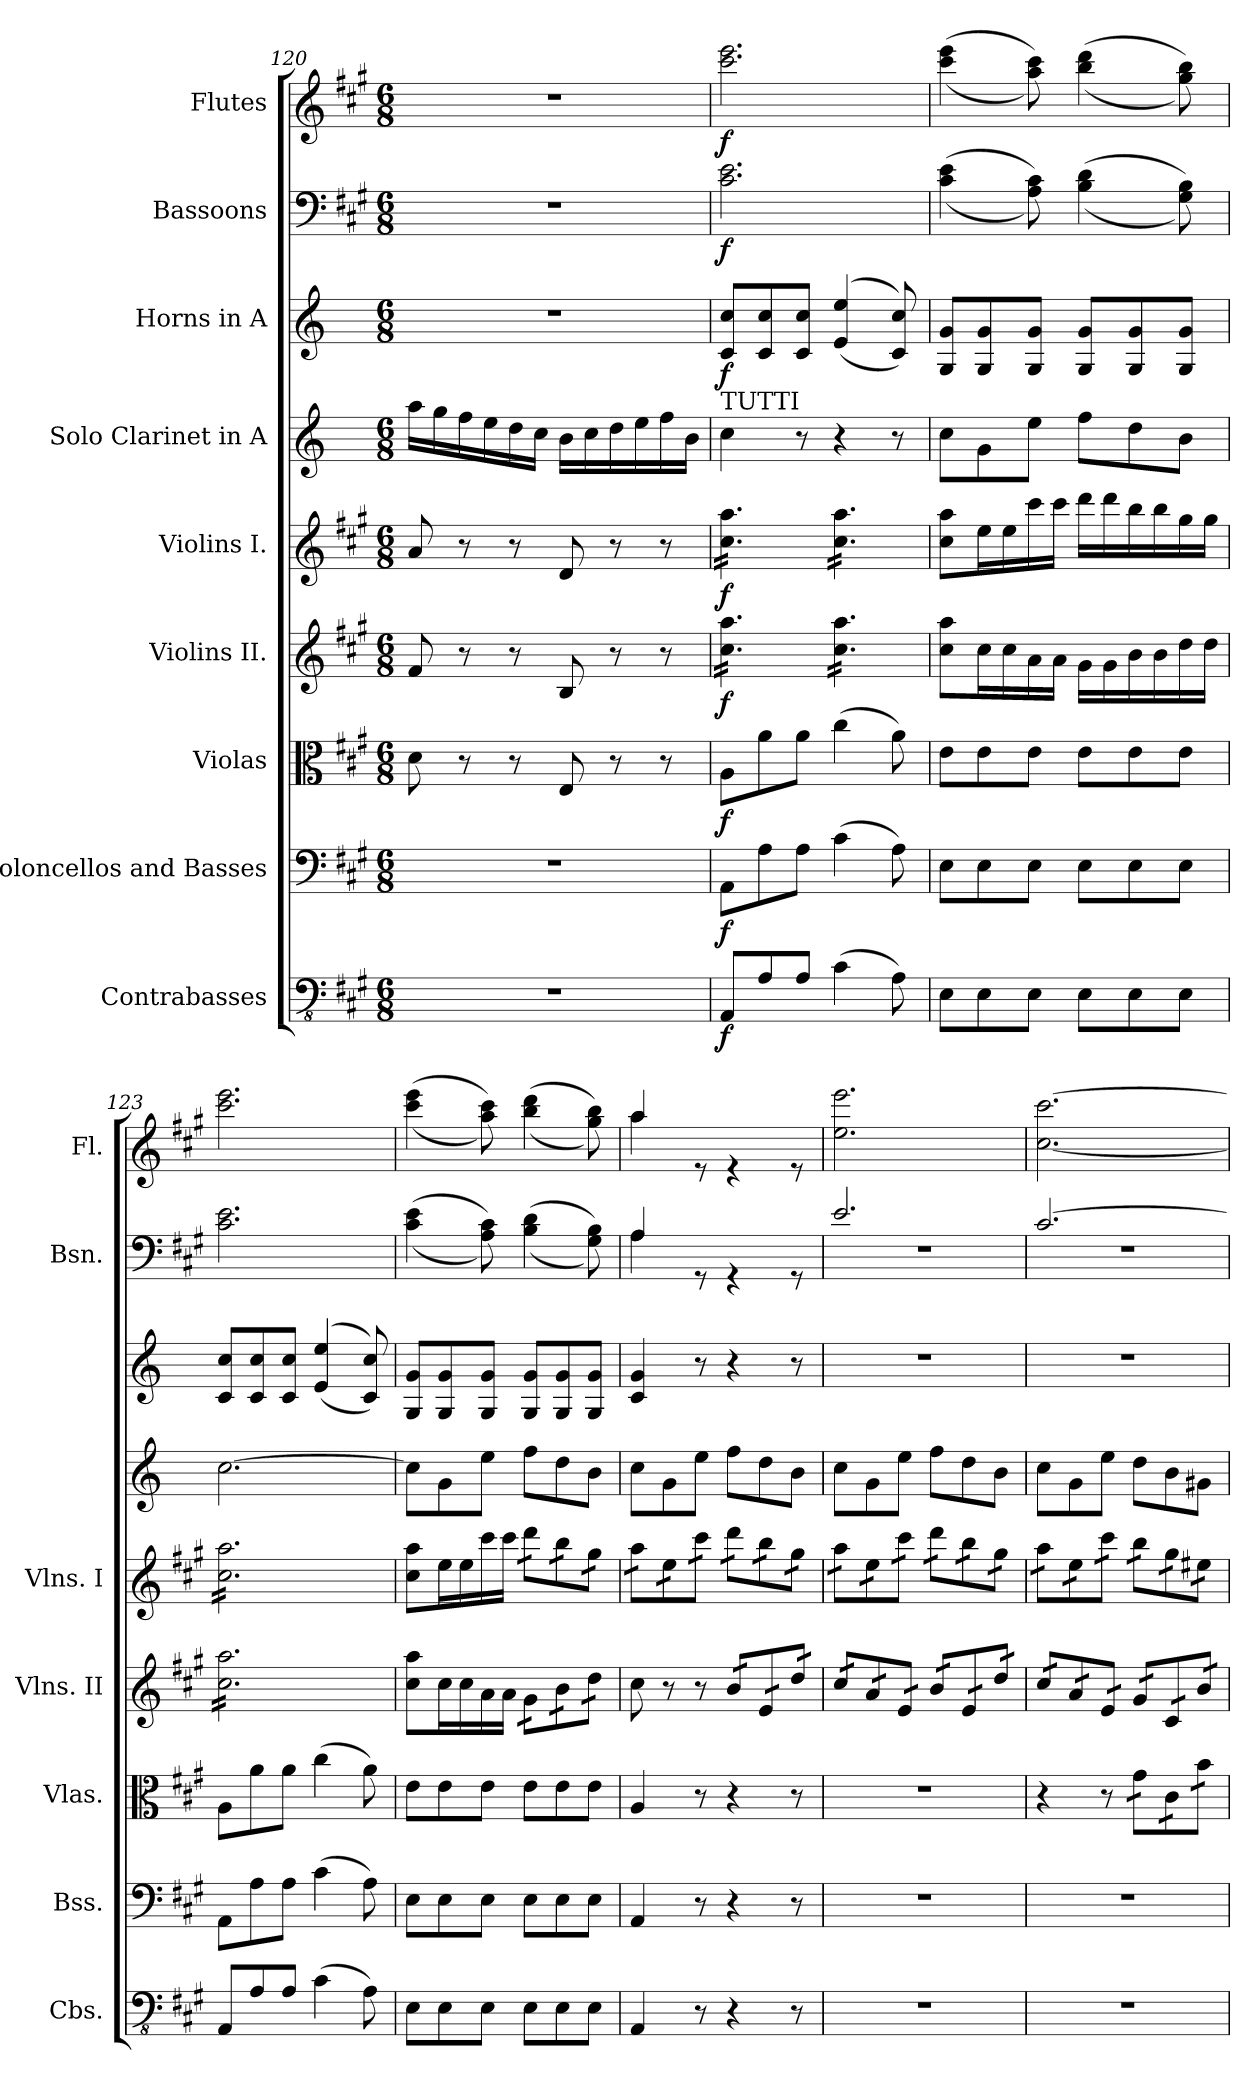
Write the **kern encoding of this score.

**kern	**dynam	**kern	**dynam	**kern	**dynam	**kern	**dynam	**kern	**dynam	**kern	**kern	**dynam	**kern	**dynam	**kern	**dynam
*part9	*part9	*part8	*part8	*part7	*part7	*part6	*part6	*part5	*part5	*part4	*part3	*part3	*part2	*part2	*part1	*part1
*staff9	*staff9	*staff8	*staff8	*staff7	*staff7	*staff6	*staff6	*staff5	*staff5	*staff4	*staff3	*staff3	*staff2	*staff2	*staff1	*staff1
*I"Contrabasses	*	*I"Violoncellos and Basses	*	*I"Violas	*	*I"Violins II.	*	*I"Violins I.	*	*I"Solo Clarinet in A	*I"Horns in A	*	*I"Bassoons	*	*I"Flutes	*
*I'Cbs.	*	*I'Bss.	*	*I'Vlas.	*	*I'Vlns. II	*	*I'Vlns. I	*	*	*	*	*I'Bsn.	*	*I'Fl.	*
*clefFv4	*	*clefF4	*	*clefC3	*	*clefG2	*	*clefG2	*	*clefG2	*clefG2	*	*clefF4	*	*clefG2	*
*	*	*	*	*	*	*	*	*	*	*ITrd2c3	*ITrd2c3	*	*	*	*	*
*k[f#c#g#]	*	*k[f#c#g#]	*	*k[f#c#g#]	*	*k[f#c#g#]	*	*k[f#c#g#]	*	*k[f#c#g#]	*k[f#c#g#]	*	*k[f#c#g#]	*	*k[f#c#g#]	*
*M6/8	*	*M6/8	*	*M6/8	*	*M6/8	*	*M6/8	*	*M6/8	*M6/8	*	*M6/8	*	*M6/8	*
=120	=120	=120	=120	=120	=120	=120	=120	=120	=120	=120	=120	=120	=120	=120	=120	=120
2.r	.	2.r	.	8d\	.	8f#/	.	8a/	.	16ff#\LL	2.r	.	2.r	.	2.r	.
.	.	.	.	.	.	.	.	.	.	16ee\	.	.	.	.	.	.
.	.	.	.	8r	.	8r	.	8r	.	16dd\	.	.	.	.	.	.
.	.	.	.	.	.	.	.	.	.	16cc#\	.	.	.	.	.	.
.	.	.	.	8r	.	8r	.	8r	.	16b\	.	.	.	.	.	.
.	.	.	.	.	.	.	.	.	.	16a\JJ	.	.	.	.	.	.
.	.	.	.	8E/	.	8B/	.	8d/	.	16g#\LL	.	.	.	.	.	.
.	.	.	.	.	.	.	.	.	.	16a\	.	.	.	.	.	.
.	.	.	.	8r	.	8r	.	8r	.	16b\	.	.	.	.	.	.
.	.	.	.	.	.	.	.	.	.	16cc#\	.	.	.	.	.	.
.	.	.	.	8r	.	8r	.	8r	.	16dd\	.	.	.	.	.	.
.	.	.	.	.	.	.	.	.	.	16g#\JJ	.	.	.	.	.	.
=121	=121	=121	=121	=121	=121	=121	=121	=121	=121	=121	=121	=121	=121	=121	=121	=121
!	!	!	!	!	!	!	!	!	!	!LO:TX:a:t=TUTTI	!	!	!	!	!	!
!	!LO:DY:b	!	!LO:DY:b	!	!LO:DY:b	!	!LO:DY:b	!	!LO:DY:b	!	!	!LO:DY:b	!	!LO:DY:b	!	!LO:DY:b
*	*	*	*	*	*	*tremolo	*	*	*	*	*	*	*	*	*	*
*	*	*	*	*	*	*	*	*tremolo	*	*	*	*	*	*	*	*
8AAA/L	f	8AA\L	f	8A\L	f	16cc#\ 16aa\LL	f	16cc#\ 16aa\LL	f	4a\	8A/ 8a/L	f	2.c#\ 2.e\	f	2.ccc#\ 2.eee\	f
.	.	.	.	.	.	16cc#\ 16aa\	.	16cc#\ 16aa\	.	.	.	.	.	.	.	.
8AA/	.	8A\	.	8a\	.	16cc#\ 16aa\	.	16cc#\ 16aa\	.	.	8A/ 8a/	.	.	.	.	.
.	.	.	.	.	.	16cc#\ 16aa\	.	16cc#\ 16aa\	.	.	.	.	.	.	.	.
8AA/J	.	8A\J	.	8a\J	.	16cc#\ 16aa\	.	16cc#\ 16aa\	.	8r	8A/ 8a/J	.	.	.	.	.
.	.	.	.	.	.	16cc#\ 16aa\JJ	.	16cc#\ 16aa\JJ	.	.	.	.	.	.	.	.
(>4C#\	.	(>4c#\	.	(>4cc#\	.	16cc#\ 16aa\LL	.	16cc#\ 16aa\LL	.	4r	(>(<4c#/ 4cc#/	.	.	.	.	.
.	.	.	.	.	.	16cc#\ 16aa\	.	16cc#\ 16aa\	.	.	.	.	.	.	.	.
.	.	.	.	.	.	16cc#\ 16aa\	.	16cc#\ 16aa\	.	.	.	.	.	.	.	.
.	.	.	.	.	.	16cc#\ 16aa\	.	16cc#\ 16aa\	.	.	.	.	.	.	.	.
8AA\)	.	8A\)	.	8a\)	.	16cc#\ 16aa\	.	16cc#\ 16aa\	.	8r	8A/ 8a/))	.	.	.	.	.
.	.	.	.	.	.	16cc#\ 16aa\JJ	.	16cc#\ 16aa\JJ	.	.	.	.	.	.	.	.
*	*	*	*	*	*	*	*	*Xtremolo	*	*	*	*	*	*	*	*
*	*	*	*	*	*	*Xtremolo	*	*	*	*	*	*	*	*	*	*
=122	=122	=122	=122	=122	=122	=122	=122	=122	=122	=122	=122	=122	=122	=122	=122	=122
8EE\L	.	8E\L	.	8e\L	.	8cc#\ 8aa\L	.	8cc#\ 8aa\L	.	8a\L	8E/ 8e/L	.	(<(>4c#\ 4e\	.	(<(>4ccc#\ 4eee\	.
8EE\	.	8E\	.	8e\	.	16cc#\L	.	16ee\L	.	8e\	8E/ 8e/	.	.	.	.	.
.	.	.	.	.	.	16cc#\	.	16ee\	.	.	.	.	.	.	.	.
8EE\J	.	8E\J	.	8e\J	.	16a\	.	16ccc#\	.	8cc#\J	8E/ 8e/J	.	8A\ 8c#\))	.	8aa\ 8ccc#\))	.
.	.	.	.	.	.	16a\JJ	.	16ccc#\JJ	.	.	.	.	.	.	.	.
8EE\L	.	8E\L	.	8e\L	.	16g#\LL	.	16ddd\LL	.	8dd\L	8E/ 8e/L	.	(<(>4B\ 4d\	.	(<(>4bb\ 4ddd\	.
.	.	.	.	.	.	16g#\	.	16ddd\	.	.	.	.	.	.	.	.
8EE\	.	8E\	.	8e\	.	16b\	.	16bb\	.	8b\	8E/ 8e/	.	.	.	.	.
.	.	.	.	.	.	16b\	.	16bb\	.	.	.	.	.	.	.	.
8EE\J	.	8E\J	.	8e\J	.	16dd\	.	16gg#\	.	8g#\J	8E/ 8e/J	.	8G#\ 8B\))	.	8gg#\ 8bb\))	.
.	.	.	.	.	.	16dd\JJ	.	16gg#\JJ	.	.	.	.	.	.	.	.
=123	=123	=123	=123	=123	=123	=123	=123	=123	=123	=123	=123	=123	=123	=123	=123	=123
*	*	*	*	*	*	*tremolo	*	*	*	*	*	*	*	*	*	*
*	*	*	*	*	*	*	*	*tremolo	*	*	*	*	*	*	*	*
8AAA/L	.	8AA\L	.	8A\L	.	16cc#\ 16aa\LL	.	16cc#\ 16aa\LL	.	[2.a\	8A/ 8a/L	.	2.c#\ 2.e\	.	2.ccc#\ 2.eee\	.
.	.	.	.	.	.	16cc#\ 16aa\	.	16cc#\ 16aa\	.	.	.	.	.	.	.	.
8AA/	.	8A\	.	8a\	.	16cc#\ 16aa\	.	16cc#\ 16aa\	.	.	8A/ 8a/	.	.	.	.	.
.	.	.	.	.	.	16cc#\ 16aa\	.	16cc#\ 16aa\	.	.	.	.	.	.	.	.
8AA/J	.	8A\J	.	8a\J	.	16cc#\ 16aa\	.	16cc#\ 16aa\	.	.	8A/ 8a/J	.	.	.	.	.
.	.	.	.	.	.	16cc#\ 16aa\	.	16cc#\ 16aa\	.	.	.	.	.	.	.	.
(>4C#\	.	(>4c#\	.	(>4cc#\	.	16cc#\ 16aa\	.	16cc#\ 16aa\	.	.	(>(<4c#/ 4cc#/	.	.	.	.	.
.	.	.	.	.	.	16cc#\ 16aa\	.	16cc#\ 16aa\	.	.	.	.	.	.	.	.
.	.	.	.	.	.	16cc#\ 16aa\	.	16cc#\ 16aa\	.	.	.	.	.	.	.	.
.	.	.	.	.	.	16cc#\ 16aa\	.	16cc#\ 16aa\	.	.	.	.	.	.	.	.
8AA\)	.	8A\)	.	8a\)	.	16cc#\ 16aa\	.	16cc#\ 16aa\	.	.	8A/ 8a/))	.	.	.	.	.
.	.	.	.	.	.	16cc#\ 16aa\JJ	.	16cc#\ 16aa\JJ	.	.	.	.	.	.	.	.
*	*	*	*	*	*	*	*	*Xtremolo	*	*	*	*	*	*	*	*
*	*	*	*	*	*	*Xtremolo	*	*	*	*	*	*	*	*	*	*
=124	=124	=124	=124	=124	=124	=124	=124	=124	=124	=124	=124	=124	=124	=124	=124	=124
8EE\L	.	8E\L	.	8e\L	.	8cc#\ 8aa\L	.	8cc#\ 8aa\L	.	8a\L]	8E/ 8e/L	.	(<(>4c#\ 4e\	.	(<(>4ccc#\ 4eee\	.
8EE\	.	8E\	.	8e\	.	16cc#\L	.	16ee\L	.	8e\	8E/ 8e/	.	.	.	.	.
.	.	.	.	.	.	16cc#\	.	16ee\	.	.	.	.	.	.	.	.
8EE\J	.	8E\J	.	8e\J	.	16a\	.	16ccc#\	.	8cc#\J	8E/ 8e/J	.	8A\ 8c#\))	.	8aa\ 8ccc#\))	.
.	.	.	.	.	.	16a\JJ	.	16ccc#\JJ	.	.	.	.	.	.	.	.
*	*	*	*	*	*	*tremolo	*	*	*	*	*	*	*	*	*	*
*	*	*	*	*	*	*	*	*tremolo	*	*	*	*	*	*	*	*
8EE\L	.	8E\L	.	8e\L	.	16g#\LL	.	16ddd\LL	.	8dd\L	8E/ 8e/L	.	(<(>4B\ 4d\	.	(<(>4bb\ 4ddd\	.
.	.	.	.	.	.	16g#\	.	16ddd\	.	.	.	.	.	.	.	.
8EE\	.	8E\	.	8e\	.	16b\	.	16bb\	.	8b\	8E/ 8e/	.	.	.	.	.
.	.	.	.	.	.	16b\	.	16bb\	.	.	.	.	.	.	.	.
8EE\J	.	8E\J	.	8e\J	.	16dd\	.	16gg#\	.	8g#\J	8E/ 8e/J	.	8G#\ 8B\))	.	8gg#\ 8bb\))	.
.	.	.	.	.	.	16dd\JJ	.	16gg#\JJ	.	.	.	.	.	.	.	.
*	*	*	*	*	*	*Xtremolo	*	*	*	*	*	*	*	*	*	*
!!LO:LB:g=z
=125	=125	=125	=125	=125	=125	=125	=125	=125	=125	=125	=125	=125	=125	=125	=125	=125
*	*	*	*	*	*	*	*	*	*	*	*	*	*^	*	*^	*
4AAA/	.	4AA/	.	4A/	.	8cc#\	.	16aa\LL	.	8a\L	4A/ 4e/	.	4A/	4A\	.	4aa/	4aa\	.
.	.	.	.	.	.	.	.	16aa\	.	.	.	.	.	.	.	.	.	.
.	.	.	.	.	.	8r	.	16ee\	.	8e\	.	.	.	.	.	.	.	.
.	.	.	.	.	.	.	.	16ee\	.	.	.	.	.	.	.	.	.	.
8r	.	8r	.	8r	.	8r	.	16ccc#\	.	8cc#\J	8r	.	8rGG	2ryy	.	8re	2ryy	.
.	.	.	.	.	.	.	.	16ccc#\JJ	.	.	.	.	.	.	.	.	.	.
*	*	*	*	*	*	*tremolo	*	*	*	*	*	*	*	*	*	*	*	*
4r	.	4r	.	4r	.	16b/LL	.	16ddd\LL	.	8dd\L	4r	.	4rGG	.	.	4re	.	.
.	.	.	.	.	.	16b/	.	16ddd\	.	.	.	.	.	.	.	.	.	.
.	.	.	.	.	.	16e/	.	16bb\	.	8b\	.	.	.	.	.	.	.	.
.	.	.	.	.	.	16e/	.	16bb\	.	.	.	.	.	.	.	.	.	.
8r	.	8r	.	8r	.	16dd/	.	16gg#\	.	8g#\J	8r	.	8rGG	.	.	8re	.	.
.	.	.	.	.	.	16dd/JJ	.	16gg#\JJ	.	.	.	.	.	.	.	.	.	.
*	*	*	*	*	*	*	*	*	*	*	*	*	*	*	*	*v	*v	*
=126	=126	=126	=126	=126	=126	=126	=126	=126	=126	=126	=126	=126	=126	=126	=126	=126	=126
2.r	.	2.r	.	2.r	.	16cc#/LL	.	16aa\LL	.	8a\L	2.r	.	2.e/	2.rF	.	2.ee\ 2.eee\	.
.	.	.	.	.	.	16cc#/	.	16aa\	.	.	.	.	.	.	.	.	.
.	.	.	.	.	.	16a/	.	16ee\	.	8e\	.	.	.	.	.	.	.
.	.	.	.	.	.	16a/	.	16ee\	.	.	.	.	.	.	.	.	.
.	.	.	.	.	.	16e/	.	16ccc#\	.	8cc#\J	.	.	.	.	.	.	.
.	.	.	.	.	.	16e/JJ	.	16ccc#\JJ	.	.	.	.	.	.	.	.	.
.	.	.	.	.	.	16b/LL	.	16ddd\LL	.	8dd\L	.	.	.	.	.	.	.
.	.	.	.	.	.	16b/	.	16ddd\	.	.	.	.	.	.	.	.	.
.	.	.	.	.	.	16e/	.	16bb\	.	8b\	.	.	.	.	.	.	.
.	.	.	.	.	.	16e/	.	16bb\	.	.	.	.	.	.	.	.	.
.	.	.	.	.	.	16dd/	.	16gg#\	.	8g#\J	.	.	.	.	.	.	.
.	.	.	.	.	.	16dd/JJ	.	16gg#\JJ	.	.	.	.	.	.	.	.	.
=127	=127	=127	=127	=127	=127	=127	=127	=127	=127	=127	=127	=127	=127	=127	=127	=127	=127
2.r	.	2.r	.	4r	.	16cc#/LL	.	16aa\LL	.	8a\L	2.r	.	[2.c#/	2.rF	.	[2.cc#\ [2.ccc#\	.
.	.	.	.	.	.	16cc#/	.	16aa\	.	.	.	.	.	.	.	.	.
.	.	.	.	.	.	16a/	.	16ee\	.	8e\	.	.	.	.	.	.	.
.	.	.	.	.	.	16a/	.	16ee\	.	.	.	.	.	.	.	.	.
.	.	.	.	8r	.	16e/	.	16ccc#\	.	8cc#\J	.	.	.	.	.	.	.
.	.	.	.	.	.	16e/JJ	.	16ccc#\JJ	.	.	.	.	.	.	.	.	.
*	*	*	*	*tremolo	*	*	*	*	*	*	*	*	*	*	*	*	*
.	.	.	.	16g#\LL	.	16g#/LL	.	16bb\LL	.	8b\L	.	.	.	.	.	.	.
.	.	.	.	16g#\	.	16g#/	.	16bb\	.	.	.	.	.	.	.	.	.
.	.	.	.	16c#\	.	16c#/	.	16gg#\	.	8g#\	.	.	.	.	.	.	.
.	.	.	.	16c#\	.	16c#/	.	16gg#\	.	.	.	.	.	.	.	.	.
.	.	.	.	16b\	.	16b/	.	16ee#X\	.	8e#X\J	.	.	.	.	.	.	.
.	.	.	.	16b\JJ	.	16b/JJ	.	16ee#X\JJ	.	.	.	.	.	.	.	.	.
*	*	*	*	*	*	*	*	*Xtremolo	*	*	*	*	*	*	*	*	*
*	*	*	*	*	*	*Xtremolo	*	*	*	*	*	*	*	*	*	*	*
*	*	*	*	*Xtremolo	*	*	*	*	*	*	*	*	*	*	*	*	*
*	*	*	*	*	*	*	*	*	*	*	*	*	*v	*v	*	*	*
=	=	=	=	=	=	=	=	=	=	=	=	=	=	=	=	=
*-	*-	*-	*-	*-	*-	*-	*-	*-	*-	*-	*-	*-	*-	*-	*-	*-
